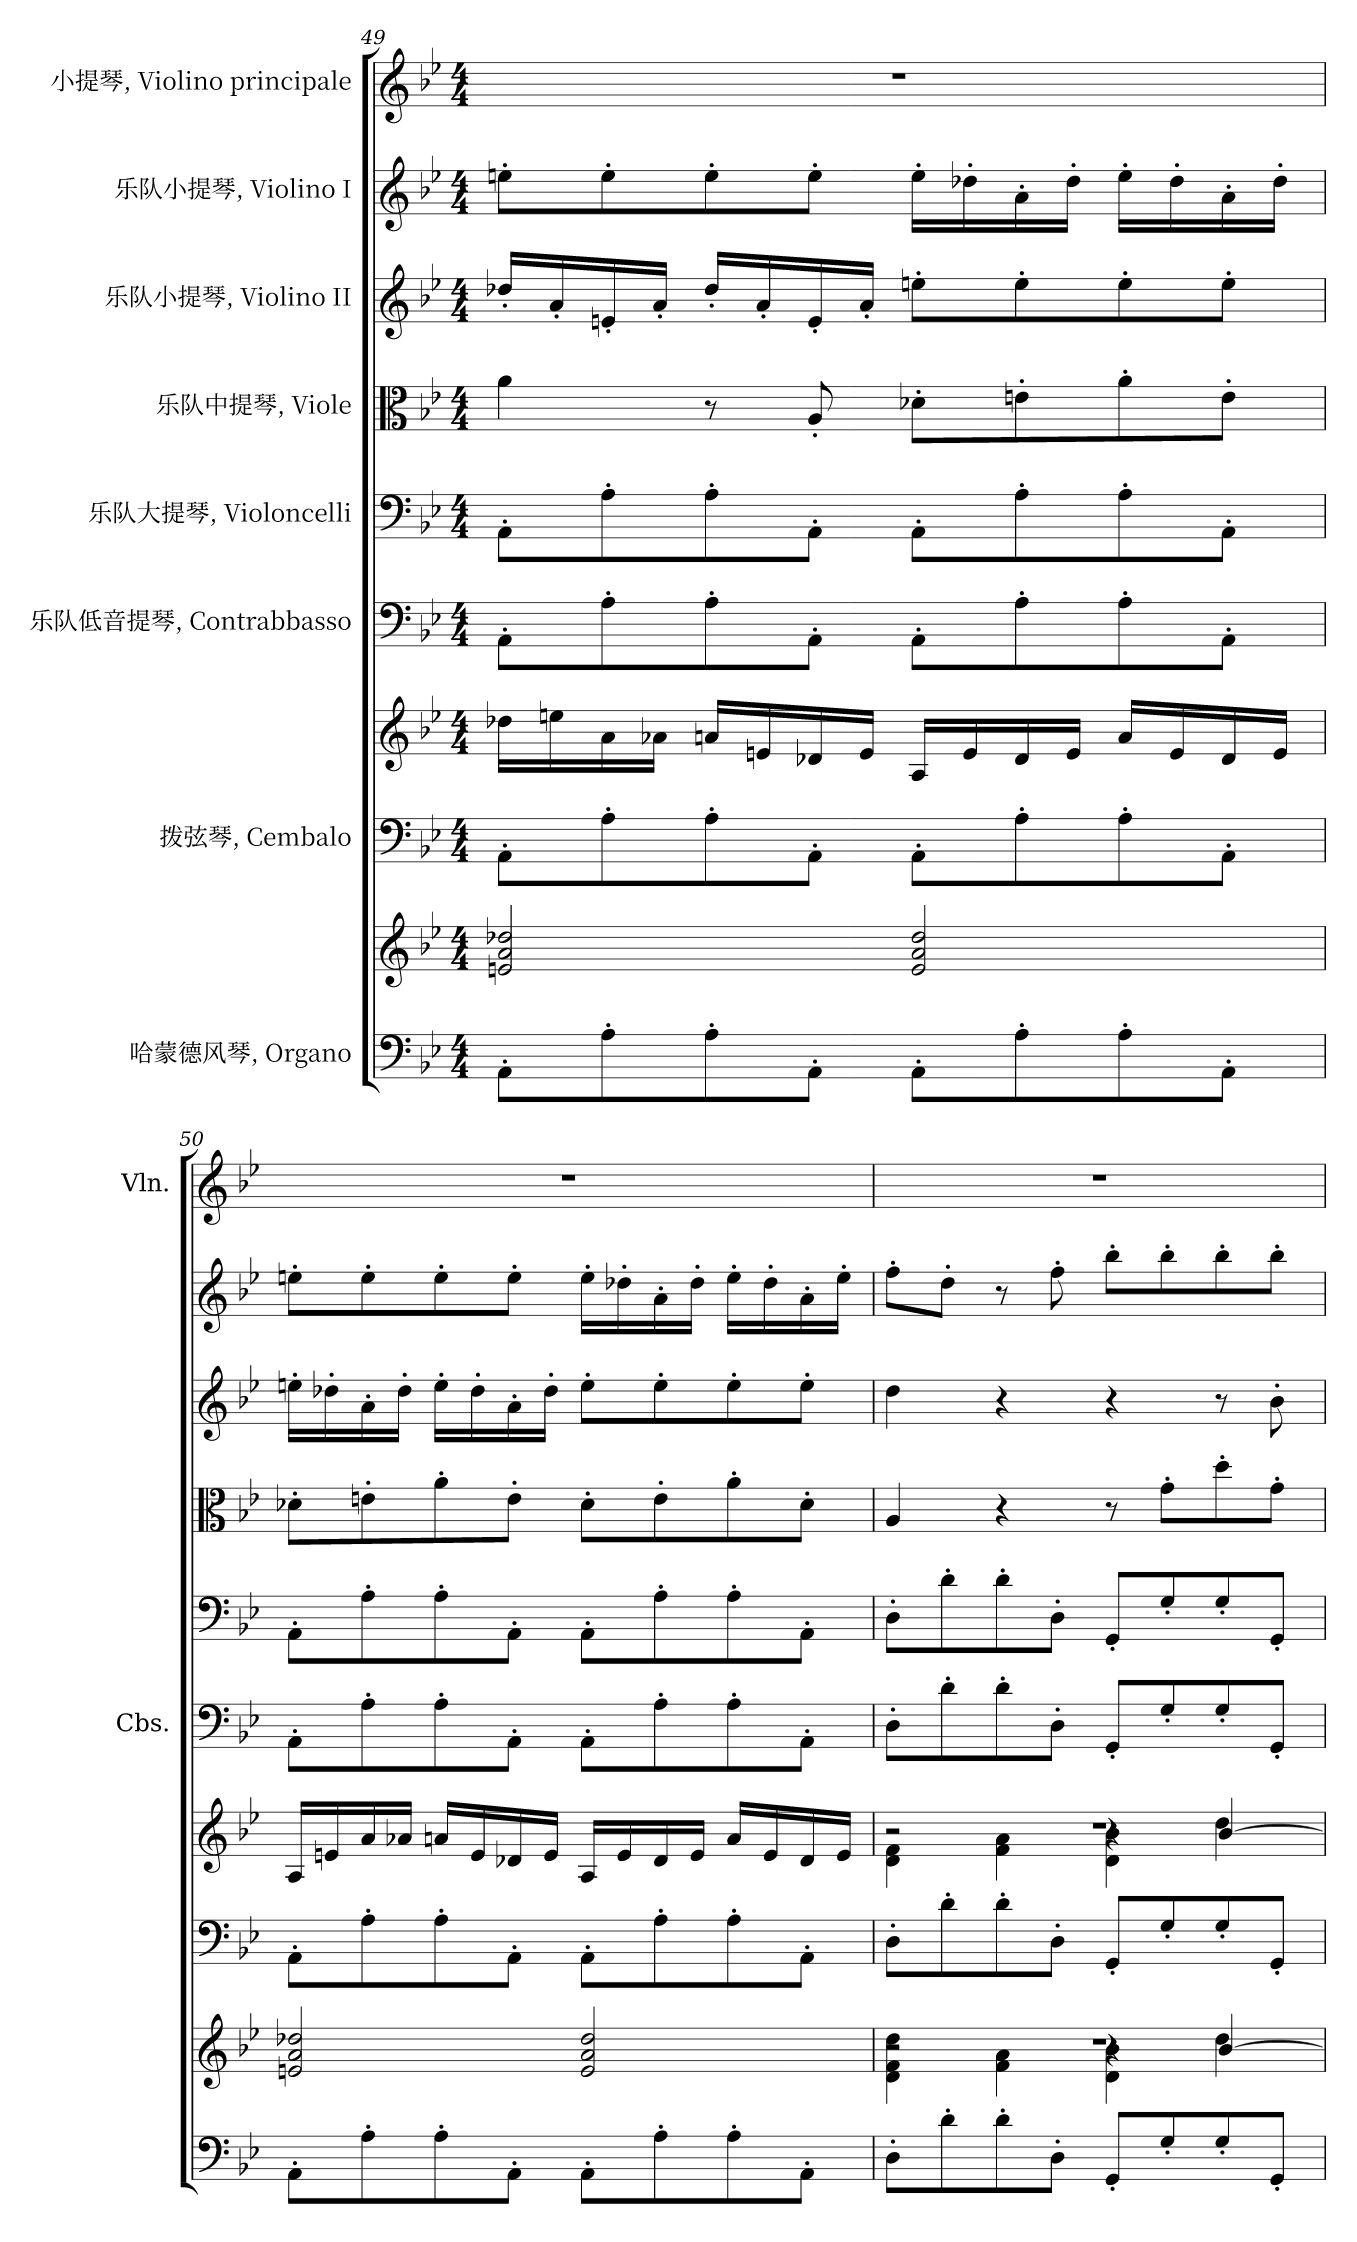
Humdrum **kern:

**kern	**kern	**kern	**kern	**kern	**kern	**kern	**kern	**kern	**kern
*part8	*part8	*part7	*part7	*part6	*part5	*part4	*part3	*part2	*part1
*staff10	*staff9	*staff8	*staff7	*staff6	*staff5	*staff4	*staff3	*staff2	*staff1
*I"哈蒙德风琴, Organo	*	*I"拨弦琴, Cembalo	*	*I"乐队低音提琴, Contrabbasso	*I"乐队大提琴, Violoncelli	*I"乐队中提琴, Viole	*I"乐队小提琴, Violino II	*I"乐队小提琴, Violino I	*I"小提琴, Violino principale
*	*	*	*	*I'Cbs.	*	*	*	*	*I'Vln.
*clefF4	*clefG2	*clefF4	*clefG2	*clefF4	*clefF4	*clefC3	*clefG2	*clefG2	*clefG2
*	*	*	*	*ITrd7c12	*	*	*	*	*
*k[b-e-]	*k[b-e-]	*k[b-e-]	*k[b-e-]	*k[b-e-]	*k[b-e-]	*k[b-e-]	*k[b-e-]	*k[b-e-]	*k[b-e-]
*M4/4	*M4/4	*M4/4	*M4/4	*M4/4	*M4/4	*M4/4	*M4/4	*M4/4	*M4/4
=49	=49	=49	=49	=49	=49	=49	=49	=49	=49
8AA'\L	2en/ 2a/ 2dd-X/	8AA'\L	16dd-X\LL	8AAA'\L	8AA'\L	4a\	16dd-X'/LL	8een'\L	1r
.	.	.	16een\	.	.	.	16a'/	.	.
8A'\	.	8A'\	16a\	8AA'\	8A'\	.	16en'/	8ee'\	.
.	.	.	16a-X\JJ	.	.	.	16a'/JJ	.	.
8A'\	.	8A'\	16an/LL	8AA'\	8A'\	8r	16dd-'/LL	8ee'\	.
.	.	.	16en/	.	.	.	16a'/	.	.
8AA'\J	.	8AA'\J	16d-X/	8AAA'\J	8AA'\J	8A'/	16e'/	8ee'\J	.
.	.	.	16e/JJ	.	.	.	16a'/JJ	.	.
8AA'\L	2e/ 2a/ 2dd-/	8AA'\L	16A/LL	8AAA'\L	8AA'\L	8d-X'\L	8een'\L	16ee'\LL	.
.	.	.	16e/	.	.	.	.	16dd-X'\	.
8A'\	.	8A'\	16d-/	8AA'\	8A'\	8en'\	8ee'\	16a'\	.
.	.	.	16e/JJ	.	.	.	.	16dd-'\JJ	.
8A'\	.	8A'\	16a/LL	8AA'\	8A'\	8a'\	8ee'\	16ee'\LL	.
.	.	.	16e/	.	.	.	.	16dd-'\	.
8AA'\J	.	8AA'\J	16d-/	8AAA'\J	8AA'\J	8e'\J	8ee'\J	16a'\	.
.	.	.	16e/JJ	.	.	.	.	16dd-'\JJ	.
!!LO:PB:g=z
=50	=50	=50	=50	=50	=50	=50	=50	=50	=50
8AA'\L	2en/ 2a/ 2dd-X/	8AA'\L	16A/LL	8AAA'\L	8AA'\L	8d-X'\L	16een'\LL	8een'\L	1r
.	.	.	16en/	.	.	.	16dd-X'\	.	.
8A'\	.	8A'\	16a/	8AA'\	8A'\	8en'\	16a'\	8ee'\	.
.	.	.	16a-X/JJ	.	.	.	16dd-'\JJ	.	.
8A'\	.	8A'\	16an/LL	8AA'\	8A'\	8a'\	16ee'\LL	8ee'\	.
.	.	.	16e/	.	.	.	16dd-'\	.	.
8AA'\J	.	8AA'\J	16d-X/	8AAA'\J	8AA'\J	8e'\J	16a'\	8ee'\J	.
.	.	.	16e/JJ	.	.	.	16dd-'\JJ	.	.
8AA'\L	2e/ 2a/ 2dd-/	8AA'\L	16A/LL	8AAA'\L	8AA'\L	8d-'\L	8ee'\L	16ee'\LL	.
.	.	.	16e/	.	.	.	.	16dd-X'\	.
8A'\	.	8A'\	16d-/	8AA'\	8A'\	8e'\	8ee'\	16a'\	.
.	.	.	16e/JJ	.	.	.	.	16dd-'\JJ	.
8A'\	.	8A'\	16a/LL	8AA'\	8A'\	8a'\	8ee'\	16ee'\LL	.
.	.	.	16e/	.	.	.	.	16dd-'\	.
8AA'\J	.	8AA'\J	16d-/	8AAA'\J	8AA'\J	8d-'\J	8ee'\J	16a'\	.
.	.	.	16e/JJ	.	.	.	.	16ee'\JJ	.
=51	=51	=51	=51	=51	=51	=51	=51	=51	=51
*	*^	*	*^	*	*	*	*	*	*
*	*	*^	*	*	*^	*	*	*	*	*	*
8D'\L	1r	4d\ 4f\ 4dd\	2r	8D'\L	1r	4d\ 4f\	2r	8DD'\L	8D'\L	4A/	4dd\	8ff'\L	1r
8d'\	.	.	.	8d'\	.	.	.	8D'\	8d'\	.	.	8dd'\J	.
8d'\	.	4f\ 4a\	.	8d'\	.	4f\ 4a\	.	8D'\	8d'\	4r	4r	8r	.
8D'\J	.	.	.	8D'\J	.	.	.	8DD'\J	8D'\J	.	.	8ff'\	.
8GG'/L	.	4d\ 4b-\	4r	8GG'/L	.	4d\ 4b-\	4r	8GGG'/L	8GG'/L	8r	4r	8bb-'\L	.
8G'/	.	.	.	8G'/	.	.	.	8GG'/	8G'/	8g'\L	.	8bb-'\	.
8G'/	.	4dd\	[4b-/	8G'/	.	4dd\	[4b-/	8GG'/	8G'/	8dd'\	8r	8bb-'\	.
8GG'/J	.	.	.	8GG'/J	.	.	.	8GGG'/J	8GG'/J	8g'\J	8b-'\	8bb-'\J	.
*	*v	*v	*v	*	*v	*v	*v	*	*	*	*	*	*
=	=	=	=	=	=	=	=	=	=
*-	*-	*-	*-	*-	*-	*-	*-	*-	*-
